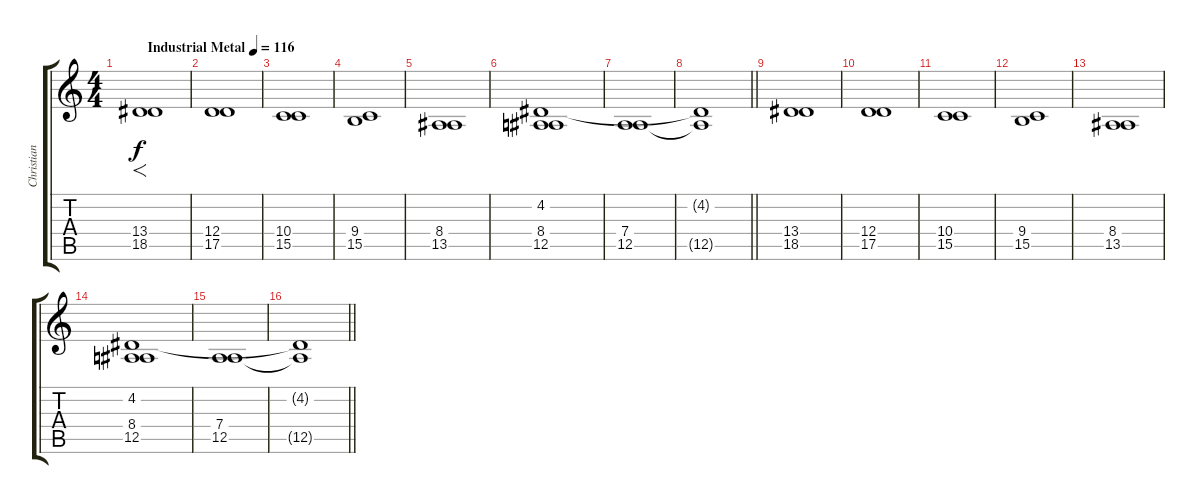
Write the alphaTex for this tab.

\track ("Christian Lorenz [Flake]" "Christian ") {instrument choiraahs}
\staff {score tabs}
\tuning (E4 B3 G3 D3 A2 E2) {hide}
\ts (4 4)
\tempo (116 "Industrial Metal")
\clef g2
\ks c
(13.4 18.5).1{f dy f volume 13 instrument pad7halo} |
(12.4 17.5).1 |
(10.4 15.5).1 |
(9.4 15.5).1 |
(8.4 13.5).1 |
(4.2 8.4 12.5).1 |
(7.4 12.5).1 |
\barLineRight lightlight
(4.2{t} 12.5{t}).1 |
(13.4 18.5).1{volume 13 instrument pad7halo} |
(12.4 17.5).1 |
(10.4 15.5).1 |
(9.4 15.5).1 |
(8.4 13.5).1 |
(4.2 8.4 12.5).1 |
(7.4 12.5).1 |
\barLineRight lightlight
(4.2{t} 12.5{t}).1
